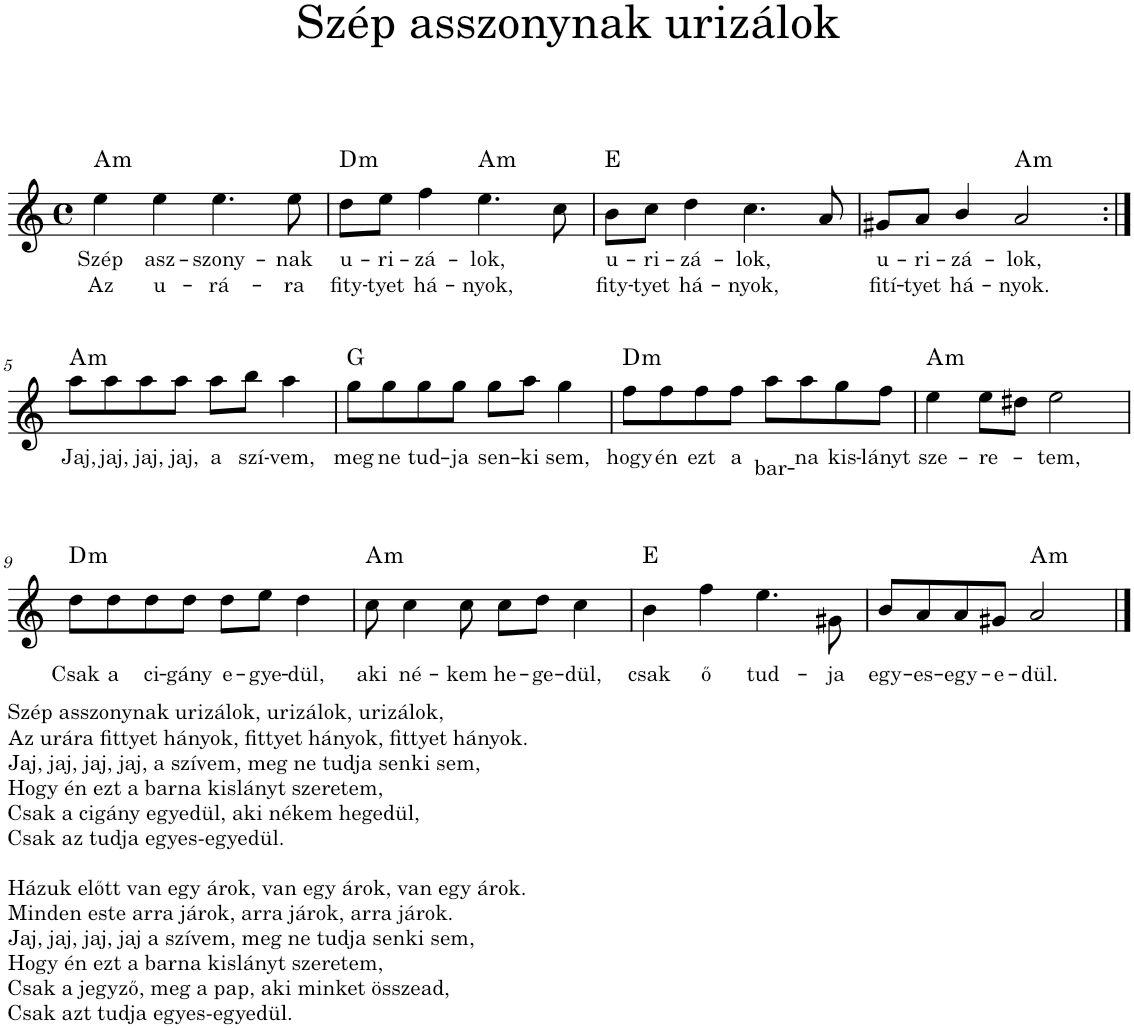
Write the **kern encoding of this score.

**kern	**text	**text	**harte
*part1	*part1	*part1	*part1
*staff1	*staff1	*staff1	*
*I"Piano	*	*	*
*I'Pno	*	*	*
*clefG2	*	*	*
*k[]	*	*	*
*M4/4	*	*	*
*met(c)	*	*	*
=1	=1	=1	=1
!	!LO:LY:b	!LO:LY:b	!LO:H:kt=m
4ee\	Szép	Az	A:min
!	!LO:LY:b	!LO:LY:b	!
4ee\	asz-	u-	.
!	!LO:LY:b	!LO:LY:b	!
4.ee\	-szony-	-rá-	.
!	!LO:LY:b	!LO:LY:b	!
8ee\	-nak	-ra	.
=2	=2	=2	=2
!	!LO:LY:b	!LO:LY:b	!LO:H:kt=m
8dd\L	u-	fity-	D:min
!	!LO:LY:b	!LO:LY:b	!
8ee\J	-ri-	-tyet	.
!	!LO:LY:b	!LO:LY:b	!
4ff\	-zá-	há-	.
!	!LO:LY:b	!LO:LY:b	!LO:H:kt=m
4.ee\	-lok,	-nyok,	A:min
8cc\	.	.	.
=3	=3	=3	=3
!	!LO:LY:b	!LO:LY:b	!LO:H:kt=N.C.
8b\L	u-	fity-	N
!	!LO:LY:b	!LO:LY:b	!
8cc\J	-ri-	-tyet	.
!	!LO:LY:b	!LO:LY:b	!
4dd\	-zá-	há-	.
!	!LO:LY:b	!LO:LY:b	!
4.cc\	-lok,	-nyok,	.
8a/	.	.	.
=4	=4	=4	=4
!	!LO:LY:b	!LO:LY:b	!
8g#X/L	u-	fití-	.
!	!LO:LY:b	!LO:LY:b	!
8a/J	-ri-	-tyet	.
!	!LO:LY:b	!LO:LY:b	!
4b/	-zá-	há-	.
!	!LO:LY:b	!LO:LY:b	!LO:H:kt=m
2a/	-lok,	-nyok.	A:min
!!LO:LB:g=z
=5:|!	=5:|!	=5:|!	=5:|!
!	!LO:LY:b	!	!LO:H:kt=m
8aa\L	Jaj,	.	A:min
!	!LO:LY:b	!	!
8aa\	jaj,	.	.
!	!LO:LY:b	!	!
8aa\	jaj,	.	.
!	!LO:LY:b	!	!
8aa\J	jaj,	.	.
!	!LO:LY:b	!	!
8aa\L	a	.	.
!	!LO:LY:b	!	!
8bb\J	szí-	.	.
!	!LO:LY:b	!	!
4aa\	-vem,	.	.
=6	=6	=6	=6
!	!LO:LY:b	!	!LO:H:kt=N.C.
8gg\L	meg	.	N
!	!LO:LY:b	!	!
8gg\	ne	.	.
!	!LO:LY:b	!	!
8gg\	tud-	.	.
!	!LO:LY:b	!	!
8gg\J	-ja	.	.
!	!LO:LY:b	!	!
8gg\L	sen-	.	.
!	!LO:LY:b	!	!
8aa\J	-ki	.	.
!	!LO:LY:b	!	!
4gg\	sem,	.	.
=7	=7	=7	=7
!	!LO:LY:b	!	!LO:H:kt=m
8ff\L	hogy	.	D:min
!	!LO:LY:b	!	!
8ff\	én	.	.
!	!LO:LY:b	!	!
8ff\	ezt	.	.
!	!LO:LY:b	!	!
8ff\J	a	.	.
!	!LO:LY:b	!	!
8aa\L	bar-	.	.
!	!LO:LY:b	!	!
8aa\	-na	.	.
!	!LO:LY:b	!	!
8gg\	kis-	.	.
!	!LO:LY:b	!	!
8ff\J	-lányt	.	.
=8	=8	=8	=8
!	!LO:LY:b	!	!LO:H:kt=m
4ee\	sze-	.	A:min
!	!LO:LY:b	!	!
8ee\L	-re-	.	.
8dd#X\J	.	.	.
!	!LO:LY:b	!	!
2ee\	-tem,	.	.
!!LO:LB:g=z
=9	=9	=9	=9
!LO:TX:b:t=Szép asszonynak urizálok, urizálok, urizálok,	!	!	!
!LO:TX:b:t=Az urára fittyet hányok, fittyet hányok, fittyet hányok.	!	!	!
!LO:TX:b:t=Jaj, jaj, jaj, jaj, a szívem, meg ne tudja senki sem,	!	!	!
!LO:TX:b:t=Hogy én ezt a barna kislányt szeretem,	!	!	!
!LO:TX:b:t=Csak a cigány egyedül, aki nékem hegedül,	!	!	!
!LO:TX:b:t=Csak az tudja egyes-egyedül.	!	!	!
!LO:TX:b:t=Házuk előtt van egy árok, van egy árok, van egy árok.	!	!	!
!LO:TX:b:t=Minden este arra járok, arra járok, arra járok.	!	!	!
!LO:TX:b:t=Jaj, jaj, jaj, jaj a szívem, meg ne tudja senki sem,	!	!	!
!LO:TX:b:t=Hogy én ezt a barna kislányt szeretem,	!	!	!
!LO:TX:b:t=Csak a jegyző, meg a pap, aki minket összead,	!	!	!
!LO:TX:b:t=Csak azt tudja egyes-egyedül.	!	!	!
!	!LO:LY:b	!	!LO:H:kt=m
8dd\L	Csak	.	D:min
!	!LO:LY:b	!	!
8dd\	a	.	.
!	!LO:LY:b	!	!
8dd\	ci-	.	.
!	!LO:LY:b	!	!
8dd\J	-gány	.	.
!	!LO:LY:b	!	!
8dd\L	e-	.	.
!	!LO:LY:b	!	!
8ee\J	-gye-	.	.
!	!LO:LY:b	!	!
4dd\	-dül,	.	.
=10	=10	=10	=10
!	!LO:LY:b	!	!LO:H:kt=m
8cc\	aki	.	A:min
!	!LO:LY:b	!	!
4cc\	né-	.	.
!	!LO:LY:b	!	!
8cc\	-kem	.	.
!	!LO:LY:b	!	!
8cc\L	he-	.	.
!	!LO:LY:b	!	!
8dd\J	-ge-	.	.
!	!LO:LY:b	!	!
4cc\	-dül,	.	.
=11	=11	=11	=11
!	!LO:LY:b	!	!LO:H:kt=N.C.
4b\	csak	.	N
!	!LO:LY:b	!	!
4ff\	ő	.	.
!	!LO:LY:b	!	!
4.ee\	tud-	.	.
!	!LO:LY:b	!	!
8g#X\	-ja	.	.
=12	=12	=12	=12
!	!LO:LY:b	!	!
8b/L	egy-	.	.
!	!LO:LY:b	!	!
8a/	-es-	.	.
!	!LO:LY:b	!	!
8a/	-egy-	.	.
!	!LO:LY:b	!	!
8g#X/J	-e-	.	.
!	!LO:LY:b	!	!LO:H:kt=m
2a/	-dül.	.	A:min
==	==	==	==
*-	*-	*-	*-
